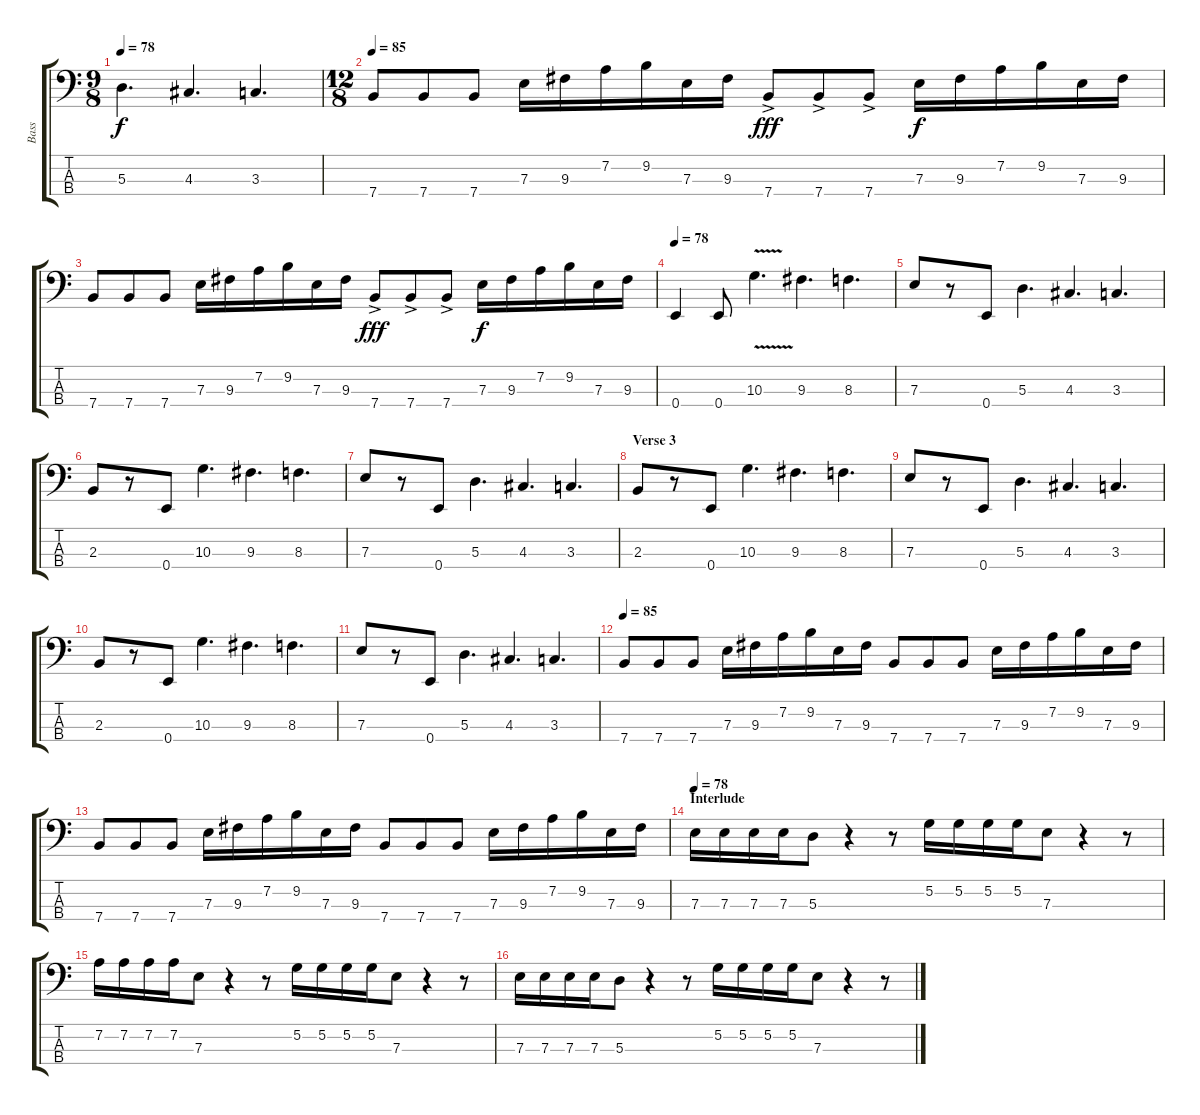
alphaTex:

\track ("Bass " "Bass ") {instrument electricbassfinger}
\staff {score tabs}
\tuning (G2 D2 A1 E1) {hide}
\ts (9 8)
\tempo 78
\clef f4
\ks c
5.3.4{d dy f} 4.3.4{d} 3.3.4{d} |
\ts (12 8)
\tempo 85
7.4.8{volume 16} 7.4.8 7.4.8 7.3.16 9.3.16 7.2.16 9.2.16 7.3.16 9.3.16 7.4{ac}.8{dy fff} 7.4{ac}.8 7.4{ac}.8 7.3.16{dy f} 9.3.16 7.2.16 9.2.16 7.3.16 9.3.16 |
7.4.8 7.4.8 7.4.8 7.3.16 9.3.16 7.2.16 9.2.16 7.3.16 9.3.16 7.4{ac}.8{dy fff} 7.4{ac}.8 7.4{ac}.8 7.3.16{dy f} 9.3.16 7.2.16 9.2.16 7.3.16 9.3.16 |
\tempo 78
0.4.4{volume 10} 0.4.8 10.3{v}.4{d} 9.3.4{d} 8.3.4{d} |
7.3.8 r.8 0.4.8 5.3.4{d} 4.3.4{d} 3.3.4{d} |
2.3.8 r.8 0.4.8 10.3.4{d} 9.3.4{d} 8.3.4{d} |
7.3.8 r.8 0.4.8 5.3.4{d} 4.3.4{d} 3.3.4{d} |
\section ("" "Verse 3")
2.3.8 r.8 0.4.8 10.3.4{d} 9.3.4{d} 8.3.4{d} |
7.3.8 r.8 0.4.8 5.3.4{d} 4.3.4{d} 3.3.4{d} |
2.3.8 r.8 0.4.8 10.3.4{d} 9.3.4{d} 8.3.4{d} |
7.3.8 r.8 0.4.8 5.3.4{d} 4.3.4{d} 3.3.4{d} |
\tempo 85
7.4.8{volume 16} 7.4.8 7.4.8 7.3.16 9.3.16 7.2.16 9.2.16 7.3.16 9.3.16 7.4.8 7.4.8 7.4.8 7.3.16 9.3.16 7.2.16 9.2.16 7.3.16 9.3.16 |
7.4.8 7.4.8 7.4.8 7.3.16 9.3.16 7.2.16 9.2.16 7.3.16 9.3.16 7.4.8 7.4.8 7.4.8 7.3.16 9.3.16 7.2.16 9.2.16 7.3.16 9.3.16 |
\section ("" "Interlude")
\tempo 78
7.3.16{volume 10} 7.3.16 7.3.16 7.3.16 5.3.8 r.4 r.8 5.2.16 5.2.16 5.2.16 5.2.16 7.3.8 r.4 r.8 |
7.2.16 7.2.16 7.2.16 7.2.16 7.3.8 r.4 r.8 5.2.16 5.2.16 5.2.16 5.2.16 7.3.8 r.4 r.8 |
7.3.16 7.3.16 7.3.16 7.3.16 5.3.8 r.4 r.8 5.2.16 5.2.16 5.2.16 5.2.16 7.3.8 r.4 r.8
